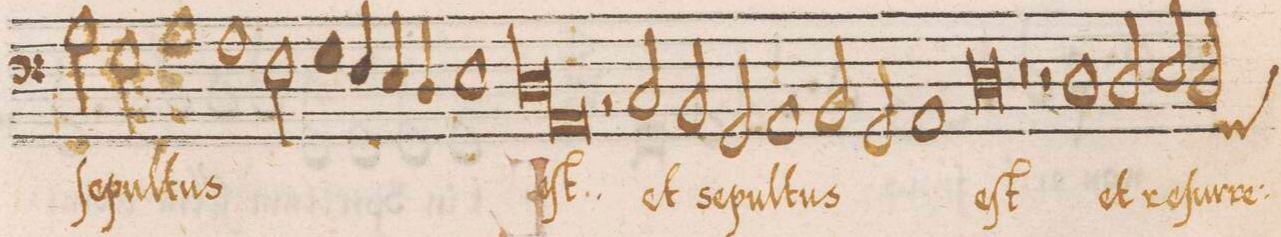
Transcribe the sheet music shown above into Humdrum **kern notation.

**kern	**text
*I"BASSVS	*
*clefF4	*
*k[]	*
*met(C|)	*
*M2/1	*
2B\	ſe-
2G\	-pul-
=83-	=83-
1B	-tus
1A	.
=84-	=84-
2F\	.
*col	*
2.G\	.
4F/	.
*Xcol	*
4E/	.
4D/	.
=85-	=85-
1E	.
*lig	*
1D	eſt
=86-	=86-
1AA	.
*Xlig	*
2rBB	.
2C/	et
=87-	=87-
2BB/	se-
2GG/	-pul-
1AA	-tus
=88-	=88-
2BB/	.
2GG/	.
1AA	.
=89-	=89-
0D	eſt
=90-	=90-
0r	.
=91-	=91-
2r	.
1D	et
2D/	re-
=92-	=92-
2E/	-ſur-
*custos:GG	*
2D/	-re-
*-	*-
